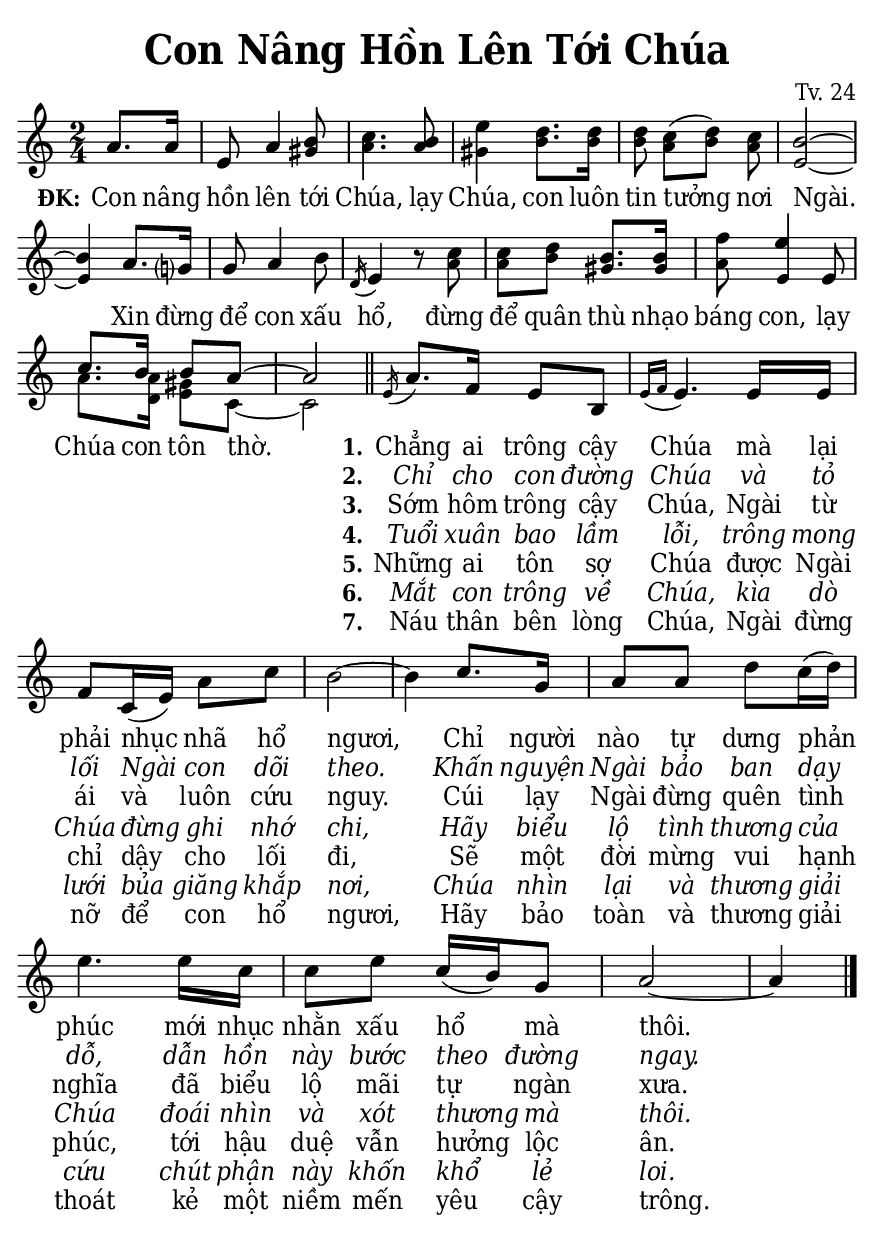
% Cài đặt chung\
\version "2.22.1"
\include "english.ly"

\header {
  title = \markup { \fontsize #1 "Con Nâng Hồn Lên Tới Chúa" }
  composer = "Tv. 24"
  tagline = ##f
}

% Nhạc phiên khúc
nhacPhienKhucSop = \relative c'' {
  \partial 4 a8. a16 |
  e8 a4 b8 |
  c4. b8 |
  e4 d8. d16 |
  d8 c ([d]) c |
  b2 ~ |
  b4 a8. g!?16 |
  g8 a4 b8 |
  \slashedGrace { d,16 ( } e4) r8 c' |
  c d b8. b16 |
  f'8 e4 e,8 |
  c'8. [b16] b8 [a] ~ |
  a2 \bar "||"
  
  \slashedGrace { e16 _( } a8.) [f16] e8 b |
  \slashedGrace { e16 (f } e4.) e16 e |
  f8 c16 (e) a8 c |
  b2 ~ |
  b4 c8. g16 |
  a8 a d c16 (d) |
  e4. e16 c |
  c8 e c16 (b) g8 |
  a2 ~ |
  a4 \bar "|."
}

nhacPhienKhucAlto = \relative c'' {
  a8. a16 |
  e8 a4 gs8 |
  a4. a8 |
  gs4 b8. b16 |
  b8 a ([b]) a |
  e2 ~ |
  e4 a8. g!?16 |
  g8 a4 b8 |
  \slashedGrace { d,16 ( } e4) r8 a |
  a b gs8. gs16 |
  a8 e4 e8 |
  a8. <a d,>16 <gs e>8 c, ~ |
  c2
  \hide R2*9
}

% Lời phiên khúc
loiPhienKhucSop = \lyrics {
  \set stanza = "ĐK:"
  Con nâng hồn lên tới Chúa, lạy Chúa,
  con luôn tin tưởng nơi Ngài.
  Xin đừng để con xấu hổ,
  đừng để quân thù nhạo báng con,
  lạy Chúa con tôn thờ.
  <<
    {
      \set stanza = "1."
      Chẳng ai trông cậy Chúa
      mà lại phải nhục nhã hổ ngươi,
      Chỉ người nào tự dưng phản phúc
      mới nhục nhằn xấu hổ mà thôi.
    }
    \new Lyrics {
	    \set associatedVoice = "beSop"
	    \set stanza = "2."
      \override Lyrics.LyricText.font-shape = #'italic
	    Chỉ cho con đường Chúa
	    và tỏ lối Ngài con dõi theo.
	    Khấn nguyện Ngài bảo ban dạy dỗ,
	    dẫn hồn này bước theo đường ngay.
    }
    \new Lyrics {
	    \set associatedVoice = "beSop"
	    \set stanza = "3."
	    Sớm hôm trông cậy Chúa,
	    Ngài từ ái và luôn cứu nguy.
	    Cúi lạy Ngài đừng quên tình nghĩa
	    đã biểu lộ mãi tự ngàn xưa.
    }
    \new Lyrics {
	    \set associatedVoice = "beSop"
	    \set stanza = "4."
      \override Lyrics.LyricText.font-shape = #'italic
	    Tuổi xuân bao lầm lỗi,
	    trông mong Chúa đừng ghi nhớ chi,
	    Hãy biểu lộ tình thương của Chúa
	    đoái nhìn và xót thương mà thôi.
    }
    \new Lyrics {
	    \set associatedVoice = "beSop"
	    \set stanza = "5."
	    Những ai tôn sợ Chúa
	    được Ngài chỉ dậy cho lối đi,
	    Sẽ một đời mừng vui hạnh phúc,
	    tới hậu duệ vẫn hưởng lộc ân.
    }
    \new Lyrics {
	    \set associatedVoice = "beSop"
	    \set stanza = "6."
      \override Lyrics.LyricText.font-shape = #'italic
	    Mắt con trông về Chúa,
	    kìa dò lưới bủa giăng khắp nơi,
	    Chúa nhìn lại và thương giải cứu
	    chút phận này khốn khổ lẻ loi.
    }
    \new Lyrics {
	    \set associatedVoice = "beSop"
	    \set stanza = "7."
	    Náu thân bên lòng Chúa,
	    Ngài đừng nỡ để con hổ ngươi,
	    Hãy bảo toàn và thương giải thoát
	    kẻ một niềm mến yêu cậy trông.
    }
  >>
}

% Dàn trang
\paper {
  #(set-paper-size "a5")
  top-margin = 3\mm
  bottom-margin = 3\mm
  left-margin = 3\mm
  right-margin = 3\mm
  indent = #0
  #(define fonts
	 (make-pango-font-tree "Deja Vu Serif Condensed"
	 		       "Deja Vu Serif Condensed"
			       "Deja Vu Serif Condensed"
			       (/ 20 20)))
  print-page-number = ##f
  page-count = #1
}

TongNhip = {
  \key c \major \time 2/4
  \set Timing.beamExceptions = #'()
  \set Timing.baseMoment = #(ly:make-moment 1/4)
}

% Đổi kích thước nốt cho bè phụ
notBePhu =
#(define-music-function (font-size music) (number? ly:music?)
   (for-some-music
     (lambda (m)
       (if (music-is-of-type? m 'rhythmic-event)
           (begin
             (set! (ly:music-property m 'tweaks)
                   (cons `(font-size . ,font-size)
                         (ly:music-property m 'tweaks)))
             #t)
           #f))
     music)
   music)

\score {
  \new ChoirStaff <<
    \new Staff \with {
        \consists "Merge_rests_engraver"
        printPartCombineTexts = ##f
      }
      <<
      \new Voice \TongNhip \partCombine 
        \nhacPhienKhucSop
        \notBePhu -1 { \nhacPhienKhucAlto }
      \new NullVoice = beSop \nhacPhienKhucSop
      \new Lyrics \lyricsto beSop \loiPhienKhucSop
      >>
  >>
  \layout {
    \override Lyrics.LyricSpace.minimum-distance = #0.5
    \override Score.BarNumber.break-visibility = ##(#f #f #f)
    \override Score.SpacingSpanner.uniform-stretching = ##t
  } 
}
